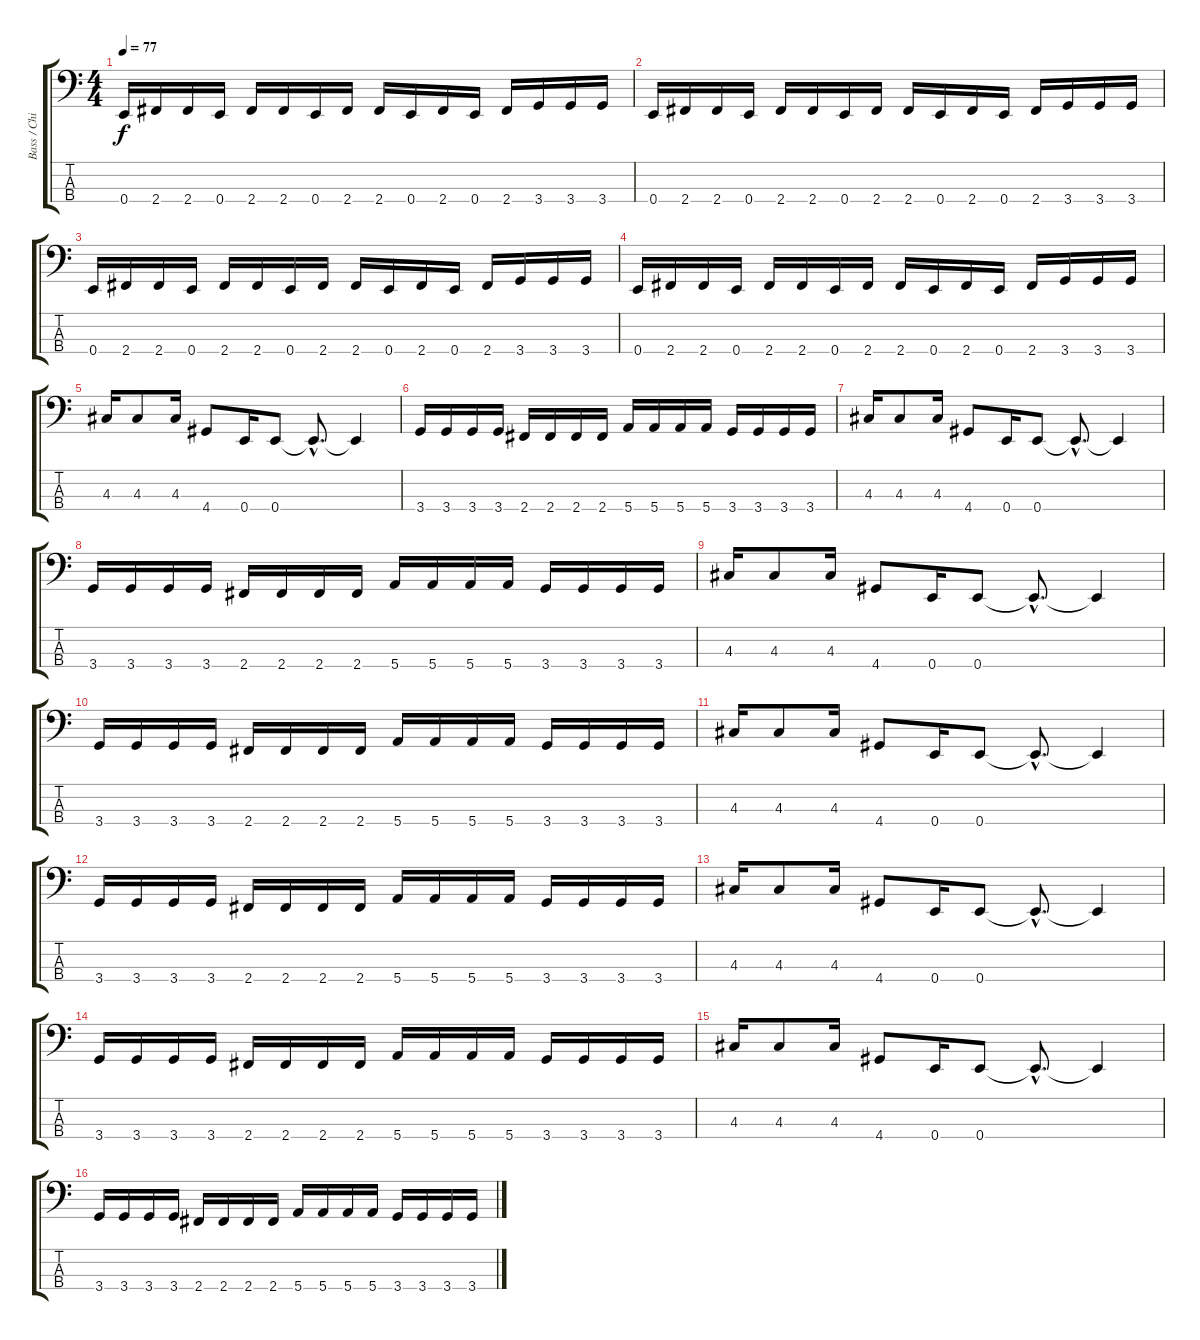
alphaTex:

\track ("Bass / Chi Cheng" "Bass / Chi") {instrument electricbassfinger}
\staff {score tabs}
\tuning (G2 D2 A1 E1) {hide}
\ts (4 4)
\tempo 77
\clef f4
\ks c
0.4.16{dy f} 2.4.16 2.4.16 0.4.16 2.4.16 2.4.16 0.4.16 2.4.16 2.4.16 0.4.16 2.4.16 0.4.16 2.4.16 3.4.16 3.4.16 3.4.16 |
0.4.16 2.4.16 2.4.16 0.4.16 2.4.16 2.4.16 0.4.16 2.4.16 2.4.16 0.4.16 2.4.16 0.4.16 2.4.16 3.4.16 3.4.16 3.4.16 |
0.4.16 2.4.16 2.4.16 0.4.16 2.4.16 2.4.16 0.4.16 2.4.16 2.4.16 0.4.16 2.4.16 0.4.16 2.4.16 3.4.16 3.4.16 3.4.16 |
0.4.16 2.4.16 2.4.16 0.4.16 2.4.16 2.4.16 0.4.16 2.4.16 2.4.16 0.4.16 2.4.16 0.4.16 2.4.16 3.4.16 3.4.16 3.4.16 |
4.3.16 4.3.8 4.3.16 4.4.8 0.4.16 0.4.8 0.4{hac t}.8{d} 0.4{t}.4 |
3.4.16 3.4.16 3.4.16 3.4.16 2.4.16 2.4.16 2.4.16 2.4.16 5.4.16 5.4.16 5.4.16 5.4.16 3.4.16 3.4.16 3.4.16 3.4.16 |
4.3.16 4.3.8 4.3.16 4.4.8 0.4.16 0.4.8 0.4{hac t}.8{d} 0.4{t}.4 |
3.4.16 3.4.16 3.4.16 3.4.16 2.4.16 2.4.16 2.4.16 2.4.16 5.4.16 5.4.16 5.4.16 5.4.16 3.4.16 3.4.16 3.4.16 3.4.16 |
4.3.16 4.3.8 4.3.16 4.4.8 0.4.16 0.4.8 0.4{hac t}.8{d} 0.4{t}.4 |
3.4.16 3.4.16 3.4.16 3.4.16 2.4.16 2.4.16 2.4.16 2.4.16 5.4.16 5.4.16 5.4.16 5.4.16 3.4.16 3.4.16 3.4.16 3.4.16 |
4.3.16 4.3.8 4.3.16 4.4.8 0.4.16 0.4.8 0.4{hac t}.8{d} 0.4{t}.4 |
3.4.16 3.4.16 3.4.16 3.4.16 2.4.16 2.4.16 2.4.16 2.4.16 5.4.16 5.4.16 5.4.16 5.4.16 3.4.16 3.4.16 3.4.16 3.4.16 |
4.3.16 4.3.8 4.3.16 4.4.8 0.4.16 0.4.8 0.4{hac t}.8{d} 0.4{t}.4 |
3.4.16 3.4.16 3.4.16 3.4.16 2.4.16 2.4.16 2.4.16 2.4.16 5.4.16 5.4.16 5.4.16 5.4.16 3.4.16 3.4.16 3.4.16 3.4.16 |
4.3.16 4.3.8 4.3.16 4.4.8 0.4.16 0.4.8 0.4{hac t}.8{d} 0.4{t}.4 |
3.4.16 3.4.16 3.4.16 3.4.16 2.4.16 2.4.16 2.4.16 2.4.16 5.4.16 5.4.16 5.4.16 5.4.16 3.4.16 3.4.16 3.4.16 3.4.16
